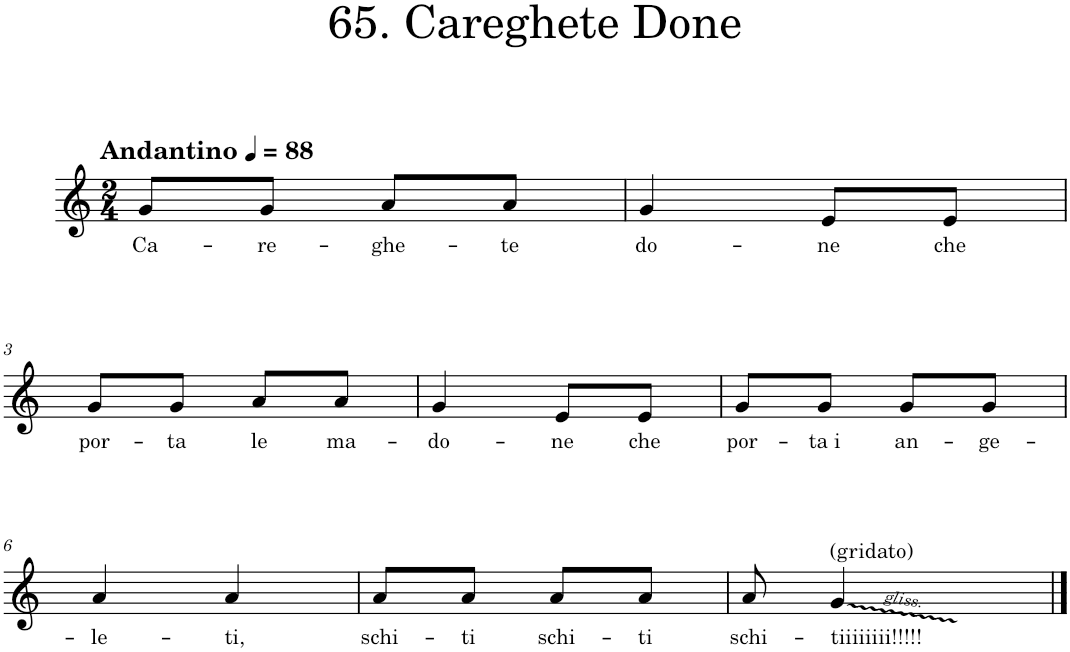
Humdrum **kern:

**kern	**text
*part1	*part1
*staff1	*staff1
*I"Voice	*
*I'Vo.	*
*clefG2	*
*k[]	*
*M2/4	*
*MM88	*
=1	=1
!LO:TX:a:B:t=Andantino	!
!	!LO:LY:b
8g/L	Ca-
!	!LO:LY:b
8g/J	-re-
!	!LO:LY:b
8a/L	-ghe-
!	!LO:LY:b
8a/J	-te
=2	=2
!	!LO:LY:b
4g/	do-
!	!LO:LY:b
8e/L	-ne
!	!LO:LY:b
8e/J	che
!!LO:LB:g=z
=3	=3
!	!LO:LY:b
8g/L	por-
!	!LO:LY:b
8g/J	-ta
!	!LO:LY:b
8a/L	le
!	!LO:LY:b
8a/J	ma-
=4	=4
!	!LO:LY:b
4g/	-do-
!	!LO:LY:b
8e/L	-ne
!	!LO:LY:b
8e/J	che
=5	=5
!	!LO:LY:b
8g/L	por-
!	!LO:LY:b
8g/J	-ta i
!	!LO:LY:b
8g/L	an-
!	!LO:LY:b
8g/J	-ge-
!!LO:LB:g=z
=6	=6
!	!LO:LY:b
4a/	-le-
!	!LO:LY:b
4a/	-ti,
=7	=7
!	!LO:LY:b
8a/L	schi-
!	!LO:LY:b
8a/J	-ti
!	!LO:LY:b
8a/L	schi-
!	!LO:LY:b
8a/J	-ti
=8	=8
!	!LO:LY:b
8a/	schi-
!LO:TX:a:t=(gridato)	!
!	!LO:LY:b
4g/	-tiiiiiiii!!!!!
8c	.
==	==
*-	*-
